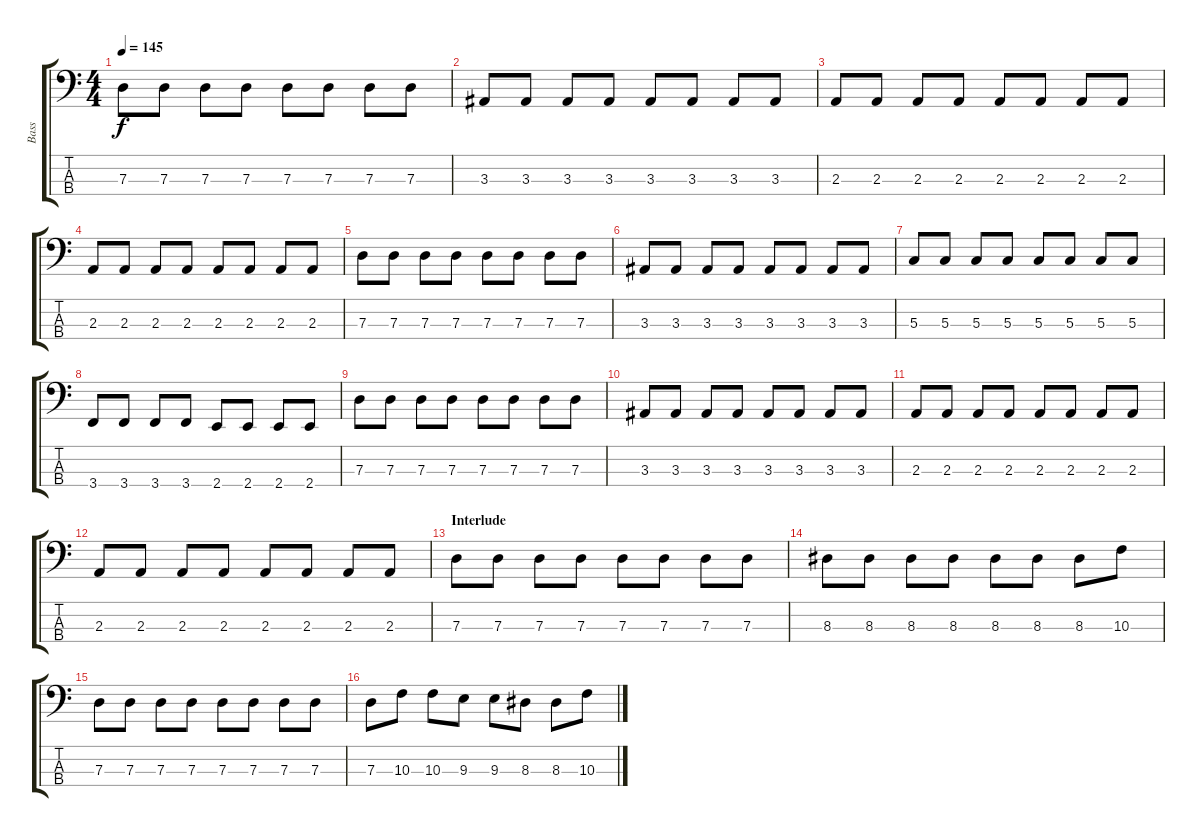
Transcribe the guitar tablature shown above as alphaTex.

\track ("Bass" "Bass") {instrument electricbasspick}
\staff {score tabs}
\tuning (F2 C2 G1 D1) {hide}
\ts (4 4)
\tempo 145
\clef f4
\ks c
7.3.8{dy f} 7.3.8 7.3.8 7.3.8 7.3.8 7.3.8 7.3.8 7.3.8 |
3.3.8 3.3.8 3.3.8 3.3.8 3.3.8 3.3.8 3.3.8 3.3.8 |
2.3.8 2.3.8 2.3.8 2.3.8 2.3.8 2.3.8 2.3.8 2.3.8 |
2.3.8 2.3.8 2.3.8 2.3.8 2.3.8 2.3.8 2.3.8 2.3.8 |
7.3.8 7.3.8 7.3.8 7.3.8 7.3.8 7.3.8 7.3.8 7.3.8 |
3.3.8 3.3.8 3.3.8 3.3.8 3.3.8 3.3.8 3.3.8 3.3.8 |
5.3.8 5.3.8 5.3.8 5.3.8 5.3.8 5.3.8 5.3.8 5.3.8 |
3.4.8 3.4.8 3.4.8 3.4.8 2.4.8 2.4.8 2.4.8 2.4.8 |
7.3.8 7.3.8 7.3.8 7.3.8 7.3.8 7.3.8 7.3.8 7.3.8 |
3.3.8 3.3.8 3.3.8 3.3.8 3.3.8 3.3.8 3.3.8 3.3.8 |
2.3.8 2.3.8 2.3.8 2.3.8 2.3.8 2.3.8 2.3.8 2.3.8 |
2.3.8 2.3.8 2.3.8 2.3.8 2.3.8 2.3.8 2.3.8 2.3.8 |
\section ("" "Interlude")
7.3.8 7.3.8 7.3.8 7.3.8 7.3.8 7.3.8 7.3.8 7.3.8 |
8.3.8 8.3.8 8.3.8 8.3.8 8.3.8 8.3.8 8.3.8 10.3.8 |
7.3.8 7.3.8 7.3.8 7.3.8 7.3.8 7.3.8 7.3.8 7.3.8 |
7.3.8 10.3.8 10.3.8 9.3.8 9.3.8 8.3.8 8.3.8 10.3.8
